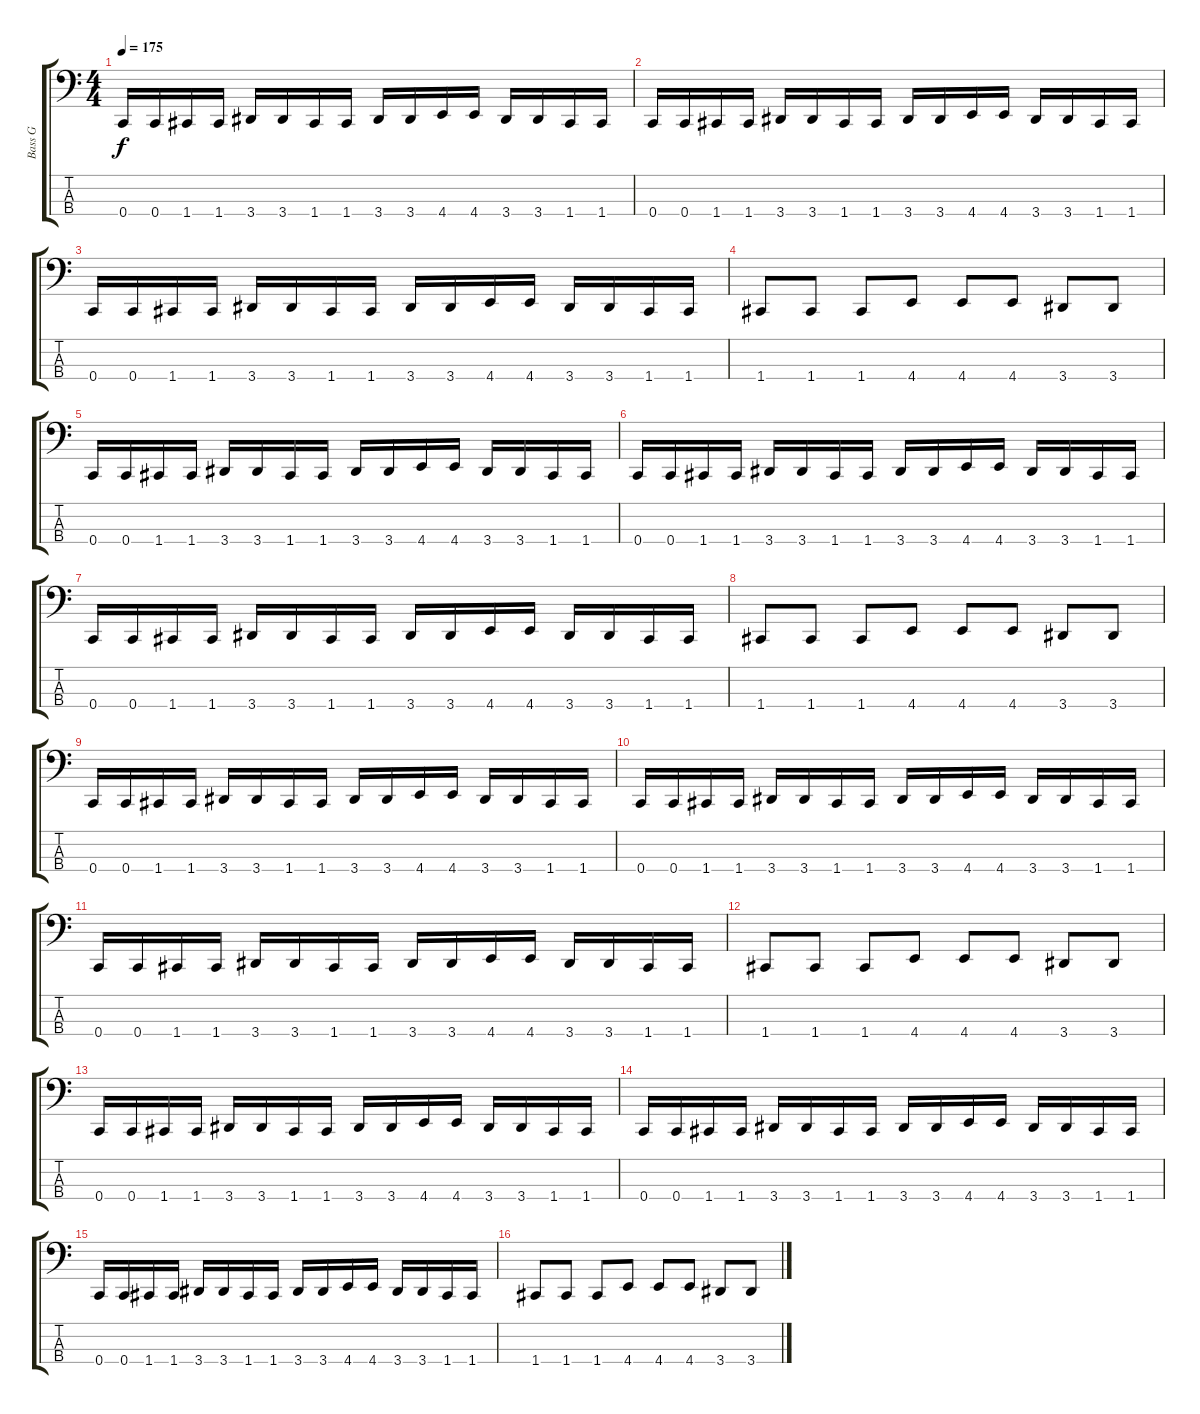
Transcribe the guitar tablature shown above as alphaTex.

\track ("Bass G" "Bass G") {instrument electricbassfinger}
\staff {score tabs}
\tuning (Eb2 Bb1 F1 C1) {hide}
\ts (4 4)
\tempo 175
\clef f4
\ks c
0.4.16{dy f} 0.4.16 1.4.16 1.4.16 3.4.16 3.4.16 1.4.16 1.4.16 3.4.16 3.4.16 4.4.16 4.4.16 3.4.16 3.4.16 1.4.16 1.4.16 |
0.4.16 0.4.16 1.4.16 1.4.16 3.4.16 3.4.16 1.4.16 1.4.16 3.4.16 3.4.16 4.4.16 4.4.16 3.4.16 3.4.16 1.4.16 1.4.16 |
0.4.16 0.4.16 1.4.16 1.4.16 3.4.16 3.4.16 1.4.16 1.4.16 3.4.16 3.4.16 4.4.16 4.4.16 3.4.16 3.4.16 1.4.16 1.4.16 |
1.4.8 1.4.8 1.4.8 4.4.8 4.4.8 4.4.8 3.4.8 3.4.8 |
0.4.16 0.4.16 1.4.16 1.4.16 3.4.16 3.4.16 1.4.16 1.4.16 3.4.16 3.4.16 4.4.16 4.4.16 3.4.16 3.4.16 1.4.16 1.4.16 |
0.4.16 0.4.16 1.4.16 1.4.16 3.4.16 3.4.16 1.4.16 1.4.16 3.4.16 3.4.16 4.4.16 4.4.16 3.4.16 3.4.16 1.4.16 1.4.16 |
0.4.16 0.4.16 1.4.16 1.4.16 3.4.16 3.4.16 1.4.16 1.4.16 3.4.16 3.4.16 4.4.16 4.4.16 3.4.16 3.4.16 1.4.16 1.4.16 |
1.4.8 1.4.8 1.4.8 4.4.8 4.4.8 4.4.8 3.4.8 3.4.8 |
0.4.16 0.4.16 1.4.16 1.4.16 3.4.16 3.4.16 1.4.16 1.4.16 3.4.16 3.4.16 4.4.16 4.4.16 3.4.16 3.4.16 1.4.16 1.4.16 |
0.4.16 0.4.16 1.4.16 1.4.16 3.4.16 3.4.16 1.4.16 1.4.16 3.4.16 3.4.16 4.4.16 4.4.16 3.4.16 3.4.16 1.4.16 1.4.16 |
0.4.16 0.4.16 1.4.16 1.4.16 3.4.16 3.4.16 1.4.16 1.4.16 3.4.16 3.4.16 4.4.16 4.4.16 3.4.16 3.4.16 1.4.16 1.4.16 |
1.4.8 1.4.8 1.4.8 4.4.8 4.4.8 4.4.8 3.4.8 3.4.8 |
0.4.16 0.4.16 1.4.16 1.4.16 3.4.16 3.4.16 1.4.16 1.4.16 3.4.16 3.4.16 4.4.16 4.4.16 3.4.16 3.4.16 1.4.16 1.4.16 |
0.4.16 0.4.16 1.4.16 1.4.16 3.4.16 3.4.16 1.4.16 1.4.16 3.4.16 3.4.16 4.4.16 4.4.16 3.4.16 3.4.16 1.4.16 1.4.16 |
0.4.16 0.4.16 1.4.16 1.4.16 3.4.16 3.4.16 1.4.16 1.4.16 3.4.16 3.4.16 4.4.16 4.4.16 3.4.16 3.4.16 1.4.16 1.4.16 |
1.4.8 1.4.8 1.4.8 4.4.8 4.4.8 4.4.8 3.4.8 3.4.8
